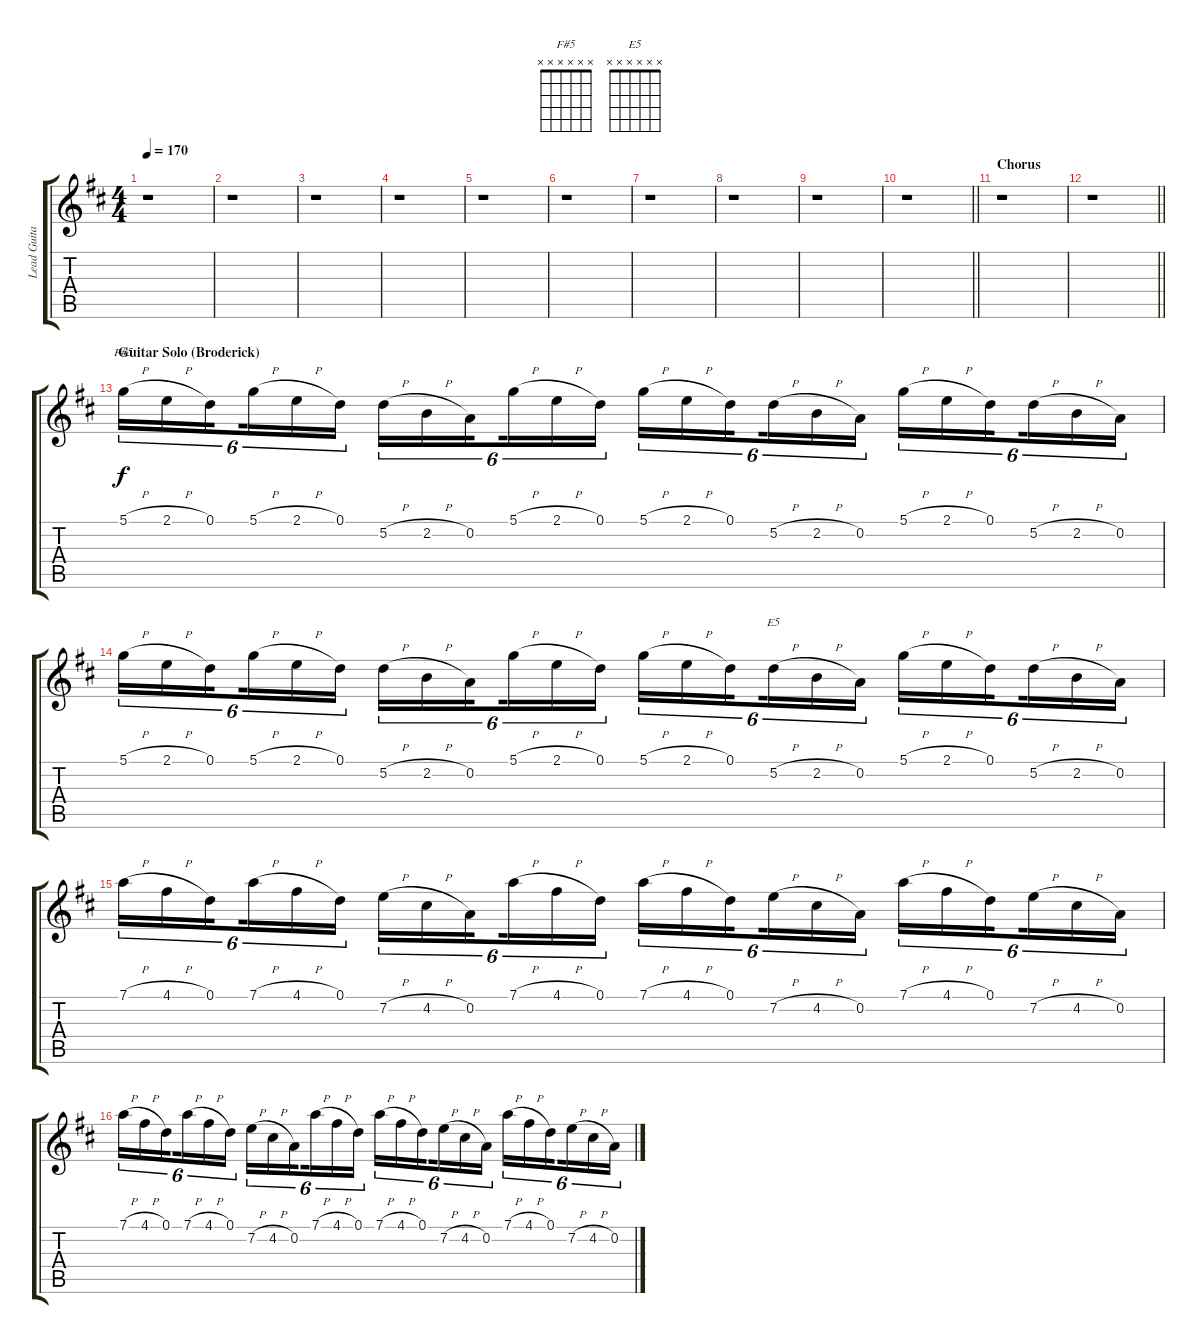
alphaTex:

\track ("Lead Guitar 2" "Lead Guita") {instrument distortionguitar}
\staff {score tabs}
\tuning (D4 A3 F3 C3 G2 D2) {hide}
\chord ("F#5" x x x x x x)
\chord ("E5" x x x x x x)
\ts (4 4)
\tempo 170
\clef g2
\ks bminor
r.1{dy f} |
r.1 |
r.1 |
r.1 |
r.1 |
r.1 |
r.1 |
r.1 |
r.1 |
\barLineRight lightlight
r.1 |
\section ("" "Chorus")
r.1 |
\barLineRight lightlight
r.1 |
\section ("" "Guitar Solo (Broderick)")
5.1{h}.16{tu (6 4) ch "F#5"} 2.1{h}.16{tu (6 4)} 0.1.16{tu (6 4) beam splitsecondary} 5.1{h}.16{tu (6 4)} 2.1{h}.16{tu (6 4)} 0.1.16{tu (6 4)} 5.2{h}.16{tu (6 4)} 2.2{h}.16{tu (6 4)} 0.2.16{tu (6 4) beam splitsecondary} 5.1{h}.16{tu (6 4)} 2.1{h}.16{tu (6 4)} 0.1.16{tu (6 4)} 5.1{h}.16{tu (6 4)} 2.1{h}.16{tu (6 4)} 0.1.16{tu (6 4) beam splitsecondary} 5.2{h}.16{tu (6 4)} 2.2{h}.16{tu (6 4)} 0.2.16{tu (6 4)} 5.1{h}.16{tu (6 4)} 2.1{h}.16{tu (6 4)} 0.1.16{tu (6 4) beam splitsecondary} 5.2{h}.16{tu (6 4)} 2.2{h}.16{tu (6 4)} 0.2.16{tu (6 4)} |
5.1{h}.16{tu (6 4)} 2.1{h}.16{tu (6 4)} 0.1.16{tu (6 4) beam splitsecondary} 5.1{h}.16{tu (6 4)} 2.1{h}.16{tu (6 4)} 0.1.16{tu (6 4)} 5.2{h}.16{tu (6 4)} 2.2{h}.16{tu (6 4)} 0.2.16{tu (6 4) beam splitsecondary} 5.1{h}.16{tu (6 4)} 2.1{h}.16{tu (6 4)} 0.1.16{tu (6 4)} 5.1{h}.16{tu (6 4)} 2.1{h}.16{tu (6 4)} 0.1.16{tu (6 4) beam splitsecondary} 5.2{h}.16{tu (6 4) ch "E5"} 2.2{h}.16{tu (6 4)} 0.2.16{tu (6 4)} 5.1{h}.16{tu (6 4)} 2.1{h}.16{tu (6 4)} 0.1.16{tu (6 4) beam splitsecondary} 5.2{h}.16{tu (6 4)} 2.2{h}.16{tu (6 4)} 0.2.16{tu (6 4)} |
7.1{h}.16{tu (6 4)} 4.1{h}.16{tu (6 4)} 0.1.16{tu (6 4) beam splitsecondary} 7.1{h}.16{tu (6 4)} 4.1{h}.16{tu (6 4)} 0.1.16{tu (6 4)} 7.2{h}.16{tu (6 4)} 4.2{h}.16{tu (6 4)} 0.2.16{tu (6 4) beam splitsecondary} 7.1{h}.16{tu (6 4)} 4.1{h}.16{tu (6 4)} 0.1.16{tu (6 4)} 7.1{h}.16{tu (6 4)} 4.1{h}.16{tu (6 4)} 0.1.16{tu (6 4) beam splitsecondary} 7.2{h}.16{tu (6 4)} 4.2{h}.16{tu (6 4)} 0.2.16{tu (6 4)} 7.1{h}.16{tu (6 4)} 4.1{h}.16{tu (6 4)} 0.1.16{tu (6 4) beam splitsecondary} 7.2{h}.16{tu (6 4)} 4.2{h}.16{tu (6 4)} 0.2.16{tu (6 4)} |
7.1{h}.16{tu (6 4)} 4.1{h}.16{tu (6 4)} 0.1.16{tu (6 4) beam splitsecondary} 7.1{h}.16{tu (6 4)} 4.1{h}.16{tu (6 4)} 0.1.16{tu (6 4)} 7.2{h}.16{tu (6 4)} 4.2{h}.16{tu (6 4)} 0.2.16{tu (6 4) beam splitsecondary} 7.1{h}.16{tu (6 4)} 4.1{h}.16{tu (6 4)} 0.1.16{tu (6 4)} 7.1{h}.16{tu (6 4)} 4.1{h}.16{tu (6 4)} 0.1.16{tu (6 4) beam splitsecondary} 7.2{h}.16{tu (6 4)} 4.2{h}.16{tu (6 4)} 0.2.16{tu (6 4)} 7.1{h}.16{tu (6 4)} 4.1{h}.16{tu (6 4)} 0.1.16{tu (6 4) beam splitsecondary} 7.2{h}.16{tu (6 4)} 4.2{h}.16{tu (6 4)} 0.2.16{tu (6 4)}
